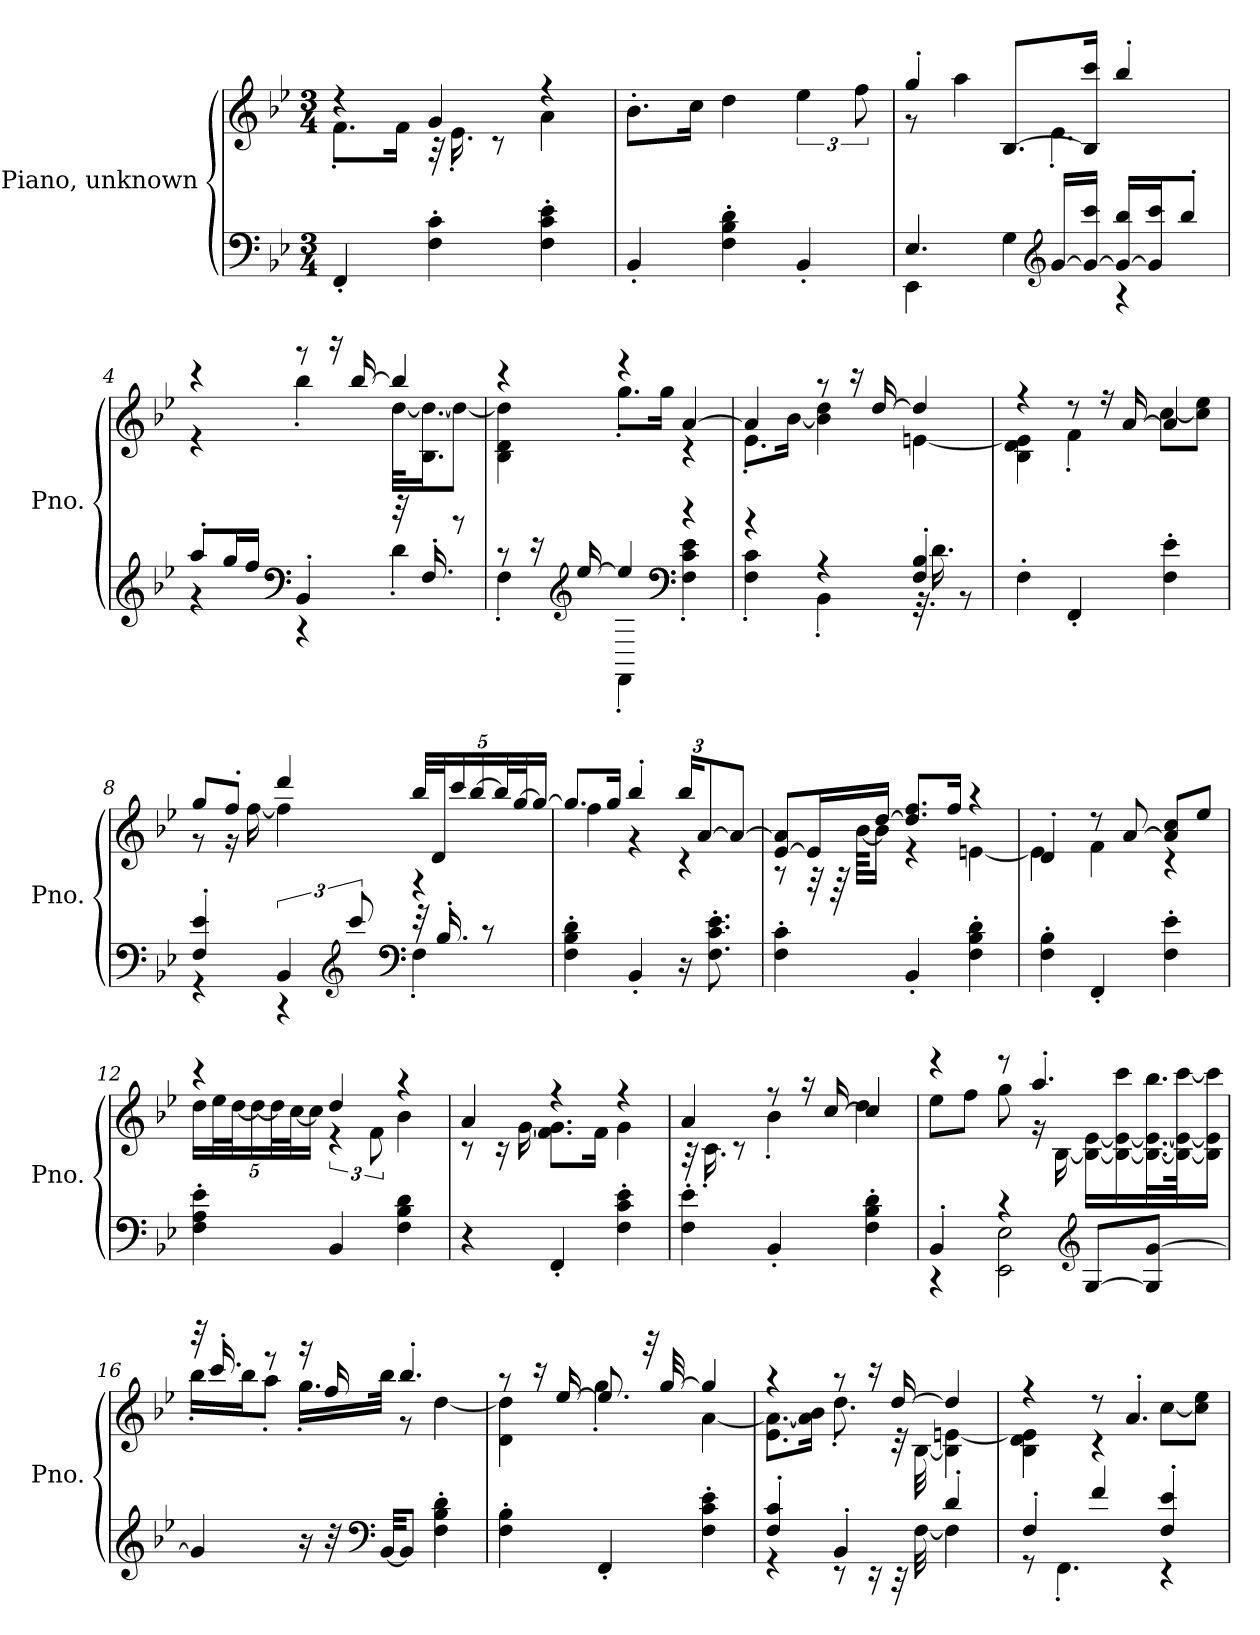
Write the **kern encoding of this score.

**kern	**kern
*part1	*part1
*staff2	*staff1
*I"Piano, unknown	*
*I'Pno.	*
*clefF4	*clefG2
*k[b-e-]	*k[b-e-]
*M3/4	*M3/4
*MM174	*MM174
=1	=1
*	*^
4FF'/	4r	8.f'\L
.	.	16f\Jk
4F\' 4c\'	4g/	32r
.	.	16.e-'\
.	.	8r
4F\' 4c\' 4e-\'	4r	4a\
*	*v	*v
=2	=2
4BB-'/	8.b-'\L
.	16cc\Jk
4F\' 4B-\' 4d\'	4dd\
4BB-'/	6ee-\
.	12ff\
=3	=3
*^	*^
4.E-/	4EE-\	4gg'/	8r
.	.	.	4aa\
.	4G\	[8.B-/L	.
*clefG2	*	*	*
[16g/LL	.	.	4.e-'\
16g/_ 16ccc/JJ	.	16B-/] 16ccc/Jk	.
16g/_ 16bb-/LL	4r	4bb-'/	.
16g/] 16ccc/J	.	.	.
8bb-'/J	.	.	.
=4	=4	=4	=4
8aa'/L	4r	4r	4r
16gg/L	.	.	.
16ff/JJ	.	.	.
*clefF4	*	*	*
4BB-'/	4r	8r	4bb-'\
.	.	16r	.
.	.	[16bb-/	.
32r	4d'\	4bb-/]	[32dd\KLL
16.F'/	.	.	16.B-\ 16.dd\_J
8r	.	.	8dd\J_
!!LO:LB:g=z	!!
=5	=5	=5	=5
8r	4F'\	4r	4B-\ 4d\ 4dd\]
16r	.	.	.
*clefG2	*	*	*
[16ee-/	.	.	.
4ee-/]	4FF'\	4r	8.gg'\L
.	.	.	16gg\Jk
*clefF4	*	*	*
4r	4F\' 4c\' 4e-\'	[4a/	4r
=6	=6	=6	=6
4r	4F\' 4c\'	4a/]	8.e-'\L
.	.	.	[16b-\Jk
4r	4BB-'\	8r	4b-\] 4dd\
.	.	16r	.
.	.	[16dd/	.
4F/' 4B-/'	32r	4dd/]	[4en\
.	16.d'\	.	.
.	8r	.	.
*v	*v	*	*
=7	=7	=7
4F'\	4r	4B-\ 4d\ 4e\]
4FF'/	8r	4f'\
.	16r	.
.	[16a/	.
4F\' 4e-\'	4a/]	[8cc\L
.	.	8cc\] 8ee-\J
!!LO:LB:g=z	!!
=8	=8	=8
*^	*	*
4F/' 4e-/'	4r	8gg/L	8r
.	.	8ff'/J	16r
.	.	.	[16ff\
6BB-/	4r	4ddd/	4ff\]
*clefG2	*	*	*
12ccc/	.	.	.
*clefF4	*	*	*
*	*	*Xbrackettup	*
32r	4F'\	40bb-/LLL	4r
.	.	40d/J	.
16.B-'/	.	.	.
.	.	20ccc/	.
.	.	[20bb-/	.
8r	.	.	.
.	.	40bb-/L]	.
.	.	[40gg/J	.
.	.	20gg/JJ_	.
*v	*v	*	*
=9	=9	=9
4F\' 4B-\' 4d\'	8.gg/L]	4ff\
.	16gg/Jk	.
4BB-'/	4bb-'/	4r
16r	24bb-/KL	4r
.	[12a/	.
8.F\' 8.c\' 8.e-\'	.	.
.	8a/J_	.
=10	=10	=10
4F\' 4c\'	[8e-/ 8a/]L	8r
.	16e-/L]	32r
.	.	64r
.	.	[64b-\KKLL
.	[16dd/JJ	16b-\JJ]
4BB-'/	8.dd/] 8.ff/L	4r
.	16ff/Jk	.
4F\' 4B-\' 4d\'	4r	[4en\
!!LO:LB:g=z	!!
=11	=11	=11
4F\' 4B-\'	4d'/	4e\]
4FF'/	8r	4f\
.	[8a/	.
4F\' 4e-\'	8a/] 8cc/L	4r
.	8ee-/J	.
=12	=12	=12
4F\' 4A\' 4e-\'	4r	20dd\LL
.	.	40ee-\L
.	.	[40dd\J
.	.	20dd\_
.	.	40dd\L]
.	.	[40cc\J
.	.	20cc\JJ]
*	*	*brackettup
4BB-/	4dd/	6r
.	.	12f\
4F\ 4B-\ 4d\	4r	4b-\
=13	=13	=13
4r	4a/	8r
.	.	16r
.	.	[16g\
4FF'/	4r	8.f\ 8.g\]L
.	.	16f\Jk
4F\' 4c\' 4e-\'	4r	4g\
=14	=14	=14
4F\' 4e-\'	4a/	32r
.	.	16.c'\
.	.	8r
4BB-'/	8r	4b-'\
.	16r	.
.	[16cc/	.
4F\' 4B-\' 4d\'	4cc/]	4dd\
!!LO:LB:g=z	!!
=15	=15	=15
*^	*	*
4BB-'/	4r	4r	8ee-\L
.	.	.	8ff\J
4r	2EE-\ 2E-\	8r	8gg\
.	.	4.aa'/	16r
.	.	.	[16B-\
*clefG2	*	*	*
[8G/L	.	.	16B-\_ [16e-\LL
.	.	.	16B-\_ 16e-\_ 16ccc\
8G/] [8g/J	.	.	32.B-\_ 32.e-\_ 32.bb-\L
.	.	.	64B-\_ 64e-\_ [64ccc\JK
.	.	.	16B-\] 16e-\] 16ccc\]JJ
*v	*v	*	*
=16	=16	=16
4g/]	32r	16bb-'\LL
.	16.ccc'/	.
.	.	16bb-\J
.	8r	8aa'\J
16r	16r	16.gg'\LL
32r	16ff/	.
*clefF4	*	*
[32BB-/KKL	.	32bb-\JJk
8BB-/J]	4.bb-'/	8r
4F\' 4B-\' 4d\'	.	[4dd\
=17	=17	=17
4F\' 4B-\'	8r	4d\ 4dd\]
.	16r	.
.	[16ee-/	.
4FF'/	8.ee-/]	4gg'\
.	32r	.
.	[32gg/	.
4F\' 4c\' 4e-\'	4gg/]	[4a\
!!LO:LB:g=z	!!
=18	=18	=18
*^	*	*
4F/' 4c/'	4r	4r	8.e-\ 8.a\_L
.	.	.	16a\] 16b-\Jk
4BB-'/	8r	8r	8.dd'\
.	16r	16r	.
.	32r	[16dd/	32r
.	[32F\	.	[32B-\
4d'/	4F\]	4dd/]	4B-\] [4en\
=19	=19	=19	=19
4F'/	8r	4r	4B-\ 4d\ 4e\]
.	4.FF'\	.	.
4f/	.	8r	4r
.	.	4.a'/	.
4F/' 4e-/'	4r	.	[8cc\L
.	.	.	8cc\] 8ee-\J
*v	*v	*	*
*	*v	*v
=	=
*-	*-
